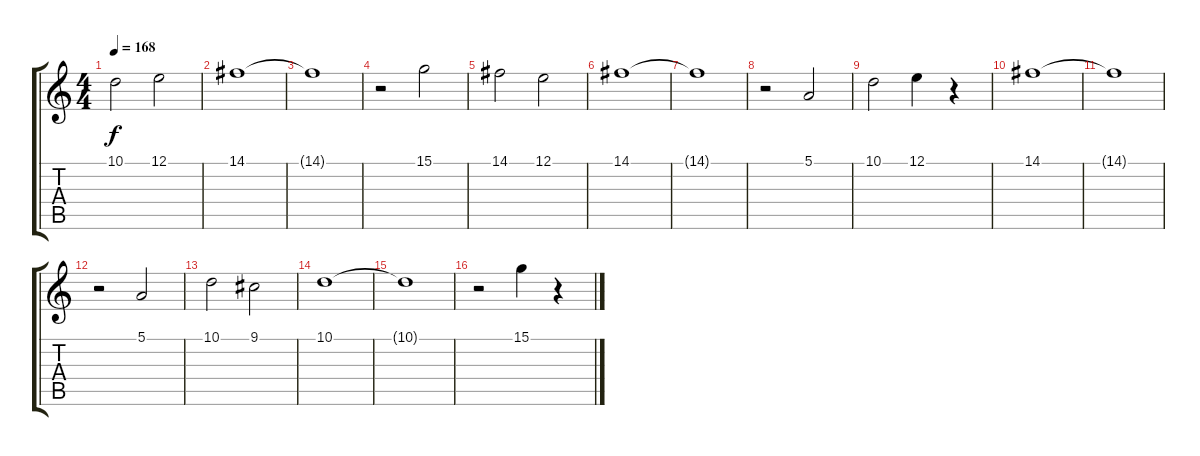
\track "" {instrument clarinet}
\staff {score tabs}
\tuning (E4 B3 G3 D3 A2 E2) {hide}
\ts (4 4)
\tempo 168
\clef g2
\ks c
10.1.2{dy f} 12.1.2 |
14.1.1 |
14.1{t}.1 |
r.2 15.1.2 |
14.1.2 12.1.2 |
14.1.1 |
14.1{t}.1 |
r.2 5.1.2 |
10.1.2 12.1.4 r.4 |
14.1.1 |
14.1{t}.1 |
r.2 5.1.2 |
10.1.2 9.1.2 |
10.1.1 |
10.1{t}.1 |
r.2 15.1.4 r.4
